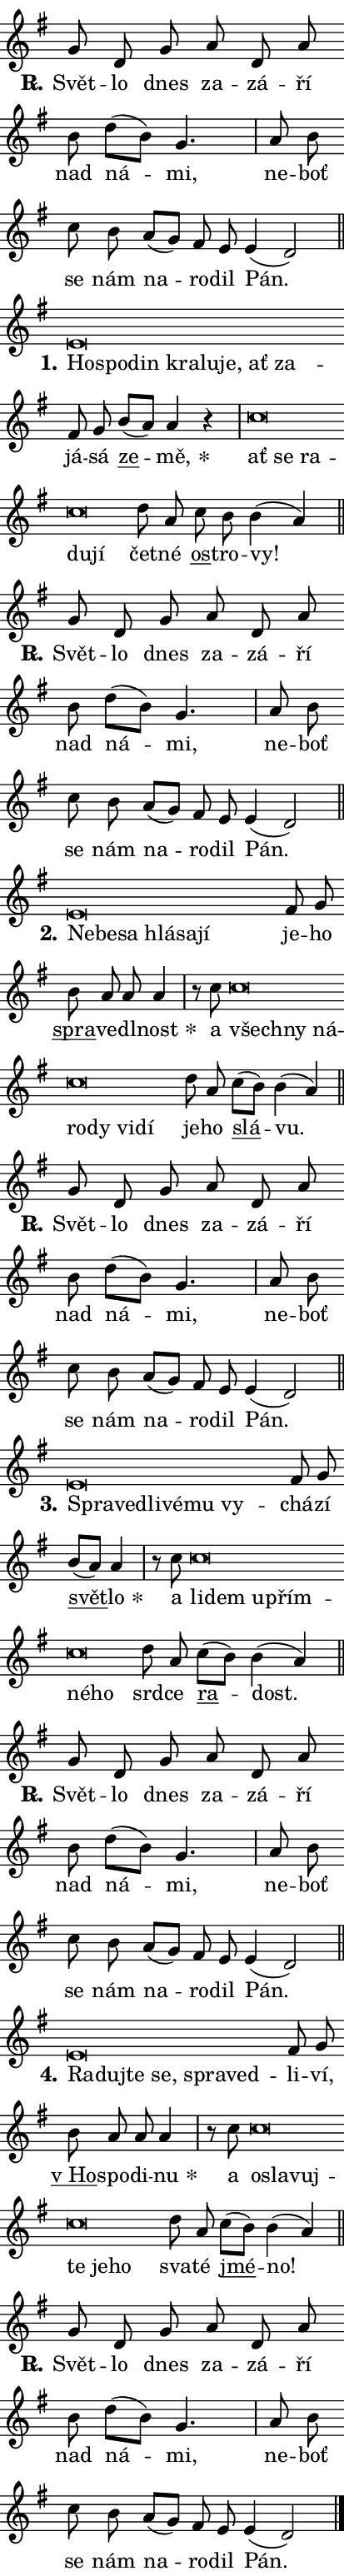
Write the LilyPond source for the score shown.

\version "2.22.1"
\header { tagline = "" }
\paper {
  indent = 0\cm
  top-margin = 0\cm
  right-margin = 0\cm
  bottom-margin = 0\cm
  left-margin = 0\cm
  paper-width = 7\cm
  page-breaking = #ly:one-page-breaking
  system-system-spacing.basic-distance = #11
  score-system-spacing.basic-distance = #11
  ragged-last = ##f
}


%% Author: Thomas Morley
%% https://lists.gnu.org/archive/html/lilypond-user/2020-05/msg00002.html
#(define (line-position grob)
"Returns position of @var[grob} in current system:
   @code{'start}, if at first time-step
   @code{'end}, if at last time-step
   @code{'middle} otherwise
"
  (let* ((col (ly:item-get-column grob))
         (ln (ly:grob-object col 'left-neighbor))
         (rn (ly:grob-object col 'right-neighbor))
         (col-to-check-left (if (ly:grob? ln) ln col))
         (col-to-check-right (if (ly:grob? rn) rn col))
         (break-dir-left
           (and
             (ly:grob-property col-to-check-left 'non-musical #f)
             (ly:item-break-dir col-to-check-left)))
         (break-dir-right
           (and
             (ly:grob-property col-to-check-right 'non-musical #f)
             (ly:item-break-dir col-to-check-right))))
        (cond ((eqv? 1 break-dir-left) 'start)
              ((eqv? -1 break-dir-right) 'end)
              (else 'middle))))

#(define (tranparent-at-line-position vctor)
  (lambda (grob)
  "Relying on @code{line-position} select the relevant enry from @var{vctor}.
Used to determine transparency,"
    (case (line-position grob)
      ((end) (not (vector-ref vctor 0)))
      ((middle) (not (vector-ref vctor 1)))
      ((start) (not (vector-ref vctor 2))))))

noteHeadBreakVisibility =
#(define-music-function (break-visibility)(vector?)
"Makes @code{NoteHead}s transparent relying on @var{break-visibility}"
#{
  \override NoteHead.transparent =
    #(tranparent-at-line-position break-visibility)
#})

#(define delete-ledgers-for-transparent-note-heads
  (lambda (grob)
    "Reads whether a @code{NoteHead} is transparent.
If so this @code{NoteHead} is removed from @code{'note-heads} from
@var{grob}, which is supposed to be @code{LedgerLineSpanner}.
As a result ledgers are not printed for this @code{NoteHead}"
    (let* ((nhds-array (ly:grob-object grob 'note-heads))
           (nhds-list
             (if (ly:grob-array? nhds-array)
                 (ly:grob-array->list nhds-array)
                 '()))
           ;; Relies on the transparent-property being done before
           ;; Staff.LedgerLineSpanner.after-line-breaking is executed.
           ;; This is fragile ...
           (to-keep
             (remove
               (lambda (nhd)
                 (ly:grob-property nhd 'transparent #f))
               nhds-list)))
      ;; TODO find a better method to iterate over grob-arrays, similiar
      ;; to filter/remove etc for lists
      ;; For now rebuilt from scratch
      (set! (ly:grob-object grob 'note-heads)  '())
      (for-each
        (lambda (nhd)
          (ly:pointer-group-interface::add-grob grob 'note-heads nhd))
        to-keep))))

hideNotes = {
  \noteHeadBreakVisibility #begin-of-line-visible
}
unHideNotes = {
  \noteHeadBreakVisibility #all-visible
}

% work-around for resetting accidentals
% https://lilypond.org/doc/v2.23/Documentation/notation/displaying-rhythms#unmetered-music
cadenzaMeasure = {
  \cadenzaOff
  \partial 1024 s1024
  \cadenzaOn
}

#(define-markup-command (accent layout props text) (markup?)
  "Underline accented syllable"
  (interpret-markup layout props
    #{\markup \override #'(offset . 4.3) \underline { #text }#}))

responsum = \markup \concat {
  "R" \hspace #-1.05 \path #0.1 #'((moveto 0 0.07) (lineto 0.9 0.8)) \hspace #0.05 "."
}

\layout {
    \context {
        \Staff
        \remove "Time_signature_engraver"
        \override LedgerLineSpanner.after-line-breaking = #delete-ledgers-for-transparent-note-heads
    }
    \context {
        \Voice {
            \override NoteHead.output-attributes = #'((class . "notehead"))
            \override Hairpin.height = #0.55
        }
    }
    \context {
        \Lyrics {
            \override StanzaNumber.output-attributes = #'((class . "stanzanumber"))
            \override LyricSpace.minimum-distance = #0.9
            \override LyricText.font-name = #"TeX Gyre Schola"
            \override LyricText.font-size = 1
            \override StanzaNumber.font-name = #"TeX Gyre Schola Bold"
            \override StanzaNumber.font-size = 1
        }
    }
}

% magnetic-lyrics.ily
%
%   written by
%     Jean Abou Samra <jean@abou-samra.fr>
%     Werner Lemberg <wl@gnu.org>
%
%   adapted by
%     Jiri Hon <jiri.hon@gmail.com>
%
% Version 2022-Apr-15

% https://www.mail-archive.com/lilypond-user@gnu.org/msg149350.html

#(define (Left_hyphen_pointer_engraver context)
   "Collect syllable-hyphen-syllable occurrences in lyrics and store
them in properties.  This engraver only looks to the left.  For
example, if the lyrics input is @code{foo -- bar}, it does the
following.

@itemize @bullet
@item
Set the @code{text} property of the @code{LyricHyphen} grob between
@q{foo} and @q{bar} to @code{foo}.

@item
Set the @code{left-hyphen} property of the @code{LyricText} grob with
text @q{foo} to the @code{LyricHyphen} grob between @q{foo} and
@q{bar}.
@end itemize

Use this auxiliary engraver in combination with the
@code{lyric-@/text::@/apply-@/magnetic-@/offset!} hook."
   (let ((hyphen #f)
         (text #f))
     (make-engraver
      (acknowledgers
       ((lyric-syllable-interface engraver grob source-engraver)
        (set! text grob)))
      (end-acknowledgers
       ((lyric-hyphen-interface engraver grob source-engraver)
        ;(when (not (grob::has-interface grob 'lyric-space-interface))
          (set! hyphen grob)));)
      ((stop-translation-timestep engraver)
       (when (and text hyphen)
         (ly:grob-set-object! text 'left-hyphen hyphen))
       (set! text #f)
       (set! hyphen #f)))))

#(define (lyric-text::apply-magnetic-offset! grob)
   "If the space between two syllables is less than the value in
property @code{LyricText@/.details@/.squash-threshold}, move the right
syllable to the left so that it gets concatenated with the left
syllable.

Use this function as a hook for
@code{LyricText@/.after-@/line-@/breaking} if the
@code{Left_@/hyphen_@/pointer_@/engraver} is active."
   (let ((hyphen (ly:grob-object grob 'left-hyphen #f)))
     (when hyphen
       (let ((left-text (ly:spanner-bound hyphen LEFT)))
         (when (grob::has-interface left-text 'lyric-syllable-interface)
           (let* ((common (ly:grob-common-refpoint grob left-text X))
                  (this-x-ext (ly:grob-extent grob common X))
                  (left-x-ext
                   (begin
                     ;; Trigger magnetism for left-text.
                     (ly:grob-property left-text 'after-line-breaking)
                     (ly:grob-extent left-text common X)))
                  ;; `delta` is the gap width between two syllables.
                  (delta (- (interval-start this-x-ext)
                            (interval-end left-x-ext)))
                  (details (ly:grob-property grob 'details))
                  (threshold (assoc-get 'squash-threshold details 0.2)))
             (when (< delta threshold)
               (let* (;; We have to manipulate the input text so that
                      ;; ligatures crossing syllable boundaries are not
                      ;; disabled.  For languages based on the Latin
                      ;; script this is essentially a beautification.
                      ;; However, for non-Western scripts it can be a
                      ;; necessity.
                      (lt (ly:grob-property left-text 'text))
                      (rt (ly:grob-property grob 'text))
                      (is-space (grob::has-interface hyphen 'lyric-space-interface))
                      (space (if is-space " " ""))
                      (space-markup (grob-interpret-markup grob " "))
                      (space-size (interval-length (ly:stencil-extent space-markup X)))
                      (extra-delta (if is-space space-size 0))
                      ;; Append new syllable.
                      (ltrt-space (if (and (string? lt) (string? rt))
                                (string-append lt space rt)
                                (make-concat-markup (list lt space rt))))
                      ;; Right-align `ltrt` to the right side.
                      (ltrt-space-markup (grob-interpret-markup
                               grob
                               (make-translate-markup
                                (cons (interval-length this-x-ext) 0)
                                (make-right-align-markup ltrt-space)))))
                 (begin
                   ;; Don't print `left-text`.
                   (ly:grob-set-property! left-text 'stencil #f)
                   ;; Set text and stencil (which holds all collected
                   ;; syllables so far) and shift it to the left.
                   (ly:grob-set-property! grob 'text ltrt-space)
                   (ly:grob-set-property! grob 'stencil ltrt-space-markup)
                   (ly:grob-translate-axis! grob (- (- delta extra-delta)) X))))))))))


#(define (lyric-hyphen::displace-bounds-first grob)
   ;; Make very sure this callback isn't triggered too early.
   (let ((left (ly:spanner-bound grob LEFT))
         (right (ly:spanner-bound grob RIGHT)))
     (ly:grob-property left 'after-line-breaking)
     (ly:grob-property right 'after-line-breaking)
     (ly:lyric-hyphen::print grob)))

squashThreshold = #0.4

\layout {
  \context {
    \Lyrics
    \consists #Left_hyphen_pointer_engraver
    \override LyricText.after-line-breaking =
      #lyric-text::apply-magnetic-offset!
    \override LyricHyphen.stencil = #lyric-hyphen::displace-bounds-first
    \override LyricText.details.squash-threshold = \squashThreshold
    \override LyricHyphen.minimum-distance = 0
    \override LyricHyphen.minimum-length = \squashThreshold
  }
}

squash = \override LyricText.details.squash-threshold = 9999
unSquash = \override LyricText.details.squash-threshold = \squashThreshold

left = \override LyricText.self-alignment-X = #LEFT
unLeft = \revert LyricText.self-alignment-X

starOffset = #(lambda (grob) 
                (let ((x_offset (ly:self-alignment-interface::aligned-on-x-parent grob)))
                  (if (= x_offset 0) 0 (+ x_offset 1.2))))

star = #(define-music-function (syllable)(string?)
"Append star separator at the end of a syllable"
#{
  \once \override LyricText.X-offset = #starOffset
  \lyricmode { \markup {
    #syllable
    \override #'((font-name . "TeX Gyre Schola Bold")) \hspace #0.2 \lower #0.65 \larger "*"
  } }
#})

starAccent = #(define-music-function (syllable)(string?)
"Append star separator at the end of a syllable and make accent"
#{
  \once \override LyricText.X-offset = #starOffset
  \lyricmode { \markup {
    \accent #syllable
    \override #'((font-name . "TeX Gyre Schola Bold")) \hspace #0.2 \lower #0.65 \larger "*"
  } }
#})

breath = #(define-music-function (syllable)(string?)
"Append breathing indicator at the end of a syllable"
#{
  \lyricmode { \markup { #syllable "+" } }
#})

optionalBreath = #(define-music-function (syllable)(string?)
"Append optional breathing indicator at the end of a syllable"
#{
  \lyricmode { \markup { #syllable "(+)" } }
#})


\score {
    <<
        \new Voice = "melody" { \cadenzaOn \key g \major \relative { g'8 d g a d, a' \bar "" b d[( b)] g4. \cadenzaMeasure \bar "|" a8 b \bar "" c b \bar "" a[( g)] fis e \bar "" e4( d2) \cadenzaMeasure \bar "||" \break }
\relative { e'\breve*1/16 \hideNotes \breve*1/16 \bar "" \breve*1/16 \bar "" \breve*1/16 \bar "" \breve*1/16 \bar "" \breve*1/16 \bar "" \breve*1/16 \breve*1/16 \bar "" \unHideNotes fis8 g \bar "" b[( a)] a4 r \cadenzaMeasure \bar "|" c\breve*1/16 \hideNotes \breve*1/16 \bar "" \breve*1/16 \bar "" \breve*1/16 \breve*1/16 \bar "" \unHideNotes d8 a \bar "" c b b4( a) \cadenzaMeasure \bar "||" \break }
\relative { g'8 d g a d, a' \bar "" b d[( b)] g4. \cadenzaMeasure \bar "|" a8 b \bar "" c b \bar "" a[( g)] fis e \bar "" e4( d2) \cadenzaMeasure \bar "||" \break }
\relative { e'\breve*1/16 \hideNotes \breve*1/16 \bar "" \breve*1/16 \bar "" \breve*1/16 \bar "" \breve*1/16 \breve*1/16 \bar "" \unHideNotes fis8 g \bar "" b a a a4 \cadenzaMeasure \bar "|" r8 c c\breve*1/16 \hideNotes \breve*1/16 \bar "" \breve*1/16 \bar "" \breve*1/16 \bar "" \breve*1/16 \bar "" \breve*1/16 \breve*1/16 \bar "" \unHideNotes d8 a \bar "" c[( b)] b4( a) \cadenzaMeasure \bar "||" \break }
\relative { g'8 d g a d, a' \bar "" b d[( b)] g4. \cadenzaMeasure \bar "|" a8 b \bar "" c b \bar "" a[( g)] fis e \bar "" e4( d2) \cadenzaMeasure \bar "||" \break }
\relative { e'\breve*1/16 \hideNotes \breve*1/16 \bar "" \breve*1/16 \bar "" \breve*1/16 \bar "" \breve*1/16 \breve*1/16 \bar "" \unHideNotes fis8 g \bar "" b[( a)] a4 \cadenzaMeasure \bar "|" r8 c c\breve*1/16 \hideNotes \breve*1/16 \bar "" \breve*1/16 \bar "" \breve*1/16 \bar "" \breve*1/16 \breve*1/16 \bar "" \unHideNotes d8 a \bar "" c[( b)] b4( a) \cadenzaMeasure \bar "||" \break }
\relative { g'8 d g a d, a' \bar "" b d[( b)] g4. \cadenzaMeasure \bar "|" a8 b \bar "" c b \bar "" a[( g)] fis e \bar "" e4( d2) \cadenzaMeasure \bar "||" \break }
\relative { e'\breve*1/16 \hideNotes \breve*1/16 \bar "" \breve*1/16 \bar "" \breve*1/16 \bar "" \breve*1/16 \breve*1/16 \bar "" \unHideNotes fis8 g \bar "" b a a a4 \cadenzaMeasure \bar "|" r8 c c\breve*1/16 \hideNotes \breve*1/16 \bar "" \breve*1/16 \bar "" \breve*1/16 \bar "" \breve*1/16 \breve*1/16 \bar "" \unHideNotes d8 a \bar "" c[( b)] b4( a) \cadenzaMeasure \bar "||" \break }
\relative { g'8 d g a d, a' \bar "" b d[( b)] g4. \cadenzaMeasure \bar "|" a8 b \bar "" c b \bar "" a[( g)] fis e \bar "" e4( d2) \cadenzaMeasure \bar "||" \break } \bar "|." }
        \new Lyrics \lyricsto "melody" { \lyricmode { \set stanza = \responsum
Svět -- lo dnes za -- zá -- ří nad ná -- mi, ne -- boť se nám na -- ro -- dil Pán.
\set stanza = "1."
\left Ho -- \squash spo -- din kra -- lu -- je, ať za -- \unLeft \unSquash já -- sá \markup \accent ze -- \star mě, \left ať \squash se ra -- du -- jí \unLeft \unSquash čet -- né \markup \accent os -- tro -- vy!
\set stanza = \responsum
Svět -- lo dnes za -- zá -- ří nad ná -- mi, ne -- boť se nám na -- ro -- dil Pán.
\set stanza = "2."
\left Ne -- \squash be -- sa hlá -- sa -- jí \unLeft \unSquash je -- ho \markup \accent spra -- ve -- dl -- \star nost a \left všech -- \squash ny ná -- ro -- dy vi -- dí \unLeft \unSquash je -- ho \markup \accent slá -- vu.
\set stanza = \responsum
Svět -- lo dnes za -- zá -- ří nad ná -- mi, ne -- boť se nám na -- ro -- dil Pán.
\set stanza = "3."
\left Spra -- \squash ved -- li -- vé -- mu vy -- \unLeft \unSquash chá -- zí \markup \accent svět -- \star lo a \left li -- \squash dem u -- přím -- né -- ho \unLeft \unSquash srd -- ce \markup \accent ra -- dost.
\set stanza = \responsum
Svět -- lo dnes za -- zá -- ří nad ná -- mi, ne -- boť se nám na -- ro -- dil Pán.
\set stanza = "4."
\left Ra -- \squash duj -- te se, spra -- ved -- \unLeft \unSquash li -- ví, \markup \accent "v Ho" -- spo -- di -- \star nu a \left o -- \squash sla -- vuj -- te je -- ho \unLeft \unSquash sva -- té \markup \accent jmé -- no!
\set stanza = \responsum
Svět -- lo dnes za -- zá -- ří nad ná -- mi, ne -- boť se nám na -- ro -- dil Pán. } }
    >>
    \layout {}
}
